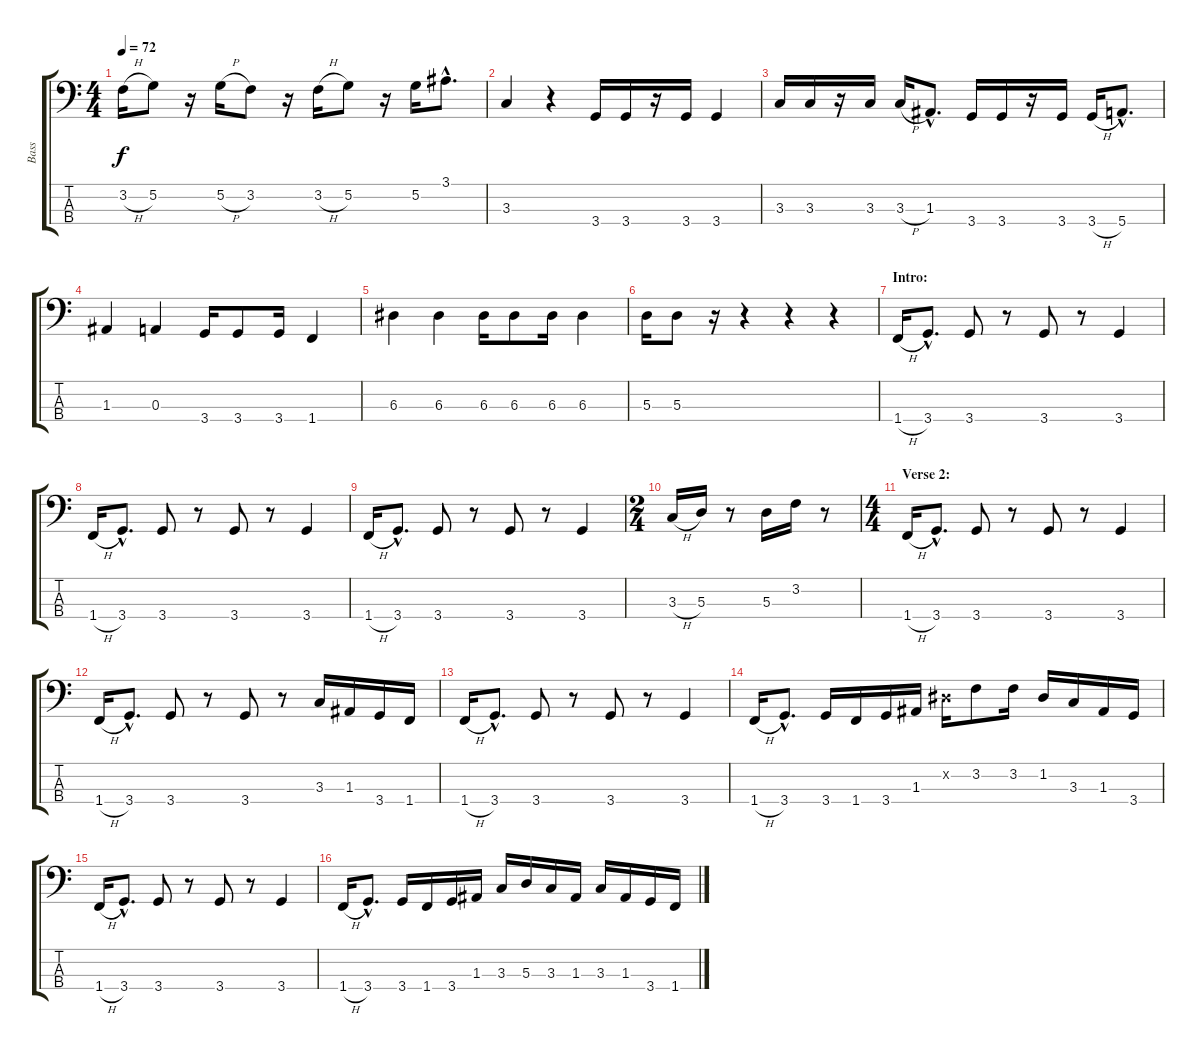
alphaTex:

\track ("Bass" "Bass") {instrument electricbasspick}
\staff {score tabs}
\tuning (G2 D2 A1 E1) {hide}
\ts (4 4)
\tempo 72
\clef f4
\ks c
3.2{h}.16{dy f} 5.2.8 r.16 5.2{h}.16 3.2.8 r.16 3.2{h}.16 5.2.8 r.16 5.2.16 3.1{hac}.8{d} |
3.3.4 r.4 3.4.16 3.4.16 r.16 3.4.16 3.4.4 |
3.3.16 3.3.16 r.16 3.3.16 3.3{h}.16 1.3{hac}.8{d} 3.4.16 3.4.16 r.16 3.4.16 3.4{h}.16 5.4{hac}.8{d} |
1.3.4 0.3.4 3.4.16 3.4.8 3.4.16 1.4.4 |
6.3.4 6.3.4 6.3.16 6.3.8 6.3.16 6.3.4 |
5.3.16 5.3.8 r.16 r.4 r.4 r.4 |
\section ("" "Intro:")
1.4{h}.16 3.4{hac}.8{d} 3.4.8 r.8 3.4.8 r.8 3.4.4 |
1.4{h}.16 3.4{hac}.8{d} 3.4.8 r.8 3.4.8 r.8 3.4.4 |
1.4{h}.16 3.4{hac}.8{d} 3.4.8 r.8 3.4.8 r.8 3.4.4 |
\ts (2 4)
3.3{h}.16 5.3.16 r.8 5.3.16 3.2.16 r.8 |
\ts (4 4)
\section ("" "Verse 2:")
1.4{h}.16 3.4{hac}.8{d} 3.4.8 r.8 3.4.8 r.8 3.4.4 |
1.4{h}.16 3.4{hac}.8{d} 3.4.8 r.8 3.4.8 r.8 3.3.16 1.3.16 3.4.16 1.4.16 |
1.4{h}.16 3.4{hac}.8{d} 3.4.8 r.8 3.4.8 r.8 3.4.4 |
1.4{h}.16 3.4{hac}.8{d} 3.4.16 1.4.16 3.4.16 1.3.16 1.2{x}.16 3.2.8 3.2.16 1.2.16 3.3.16 1.3.16 3.4.16 |
1.4{h}.16 3.4{hac}.8{d} 3.4.8 r.8 3.4.8 r.8 3.4.4 |
1.4{h}.16 3.4{hac}.8{d} 3.4.16 1.4.16 3.4.16 1.3.16 3.3.16 5.3.16 3.3.16 1.3.16 3.3.16 1.3.16 3.4.16 1.4.16
